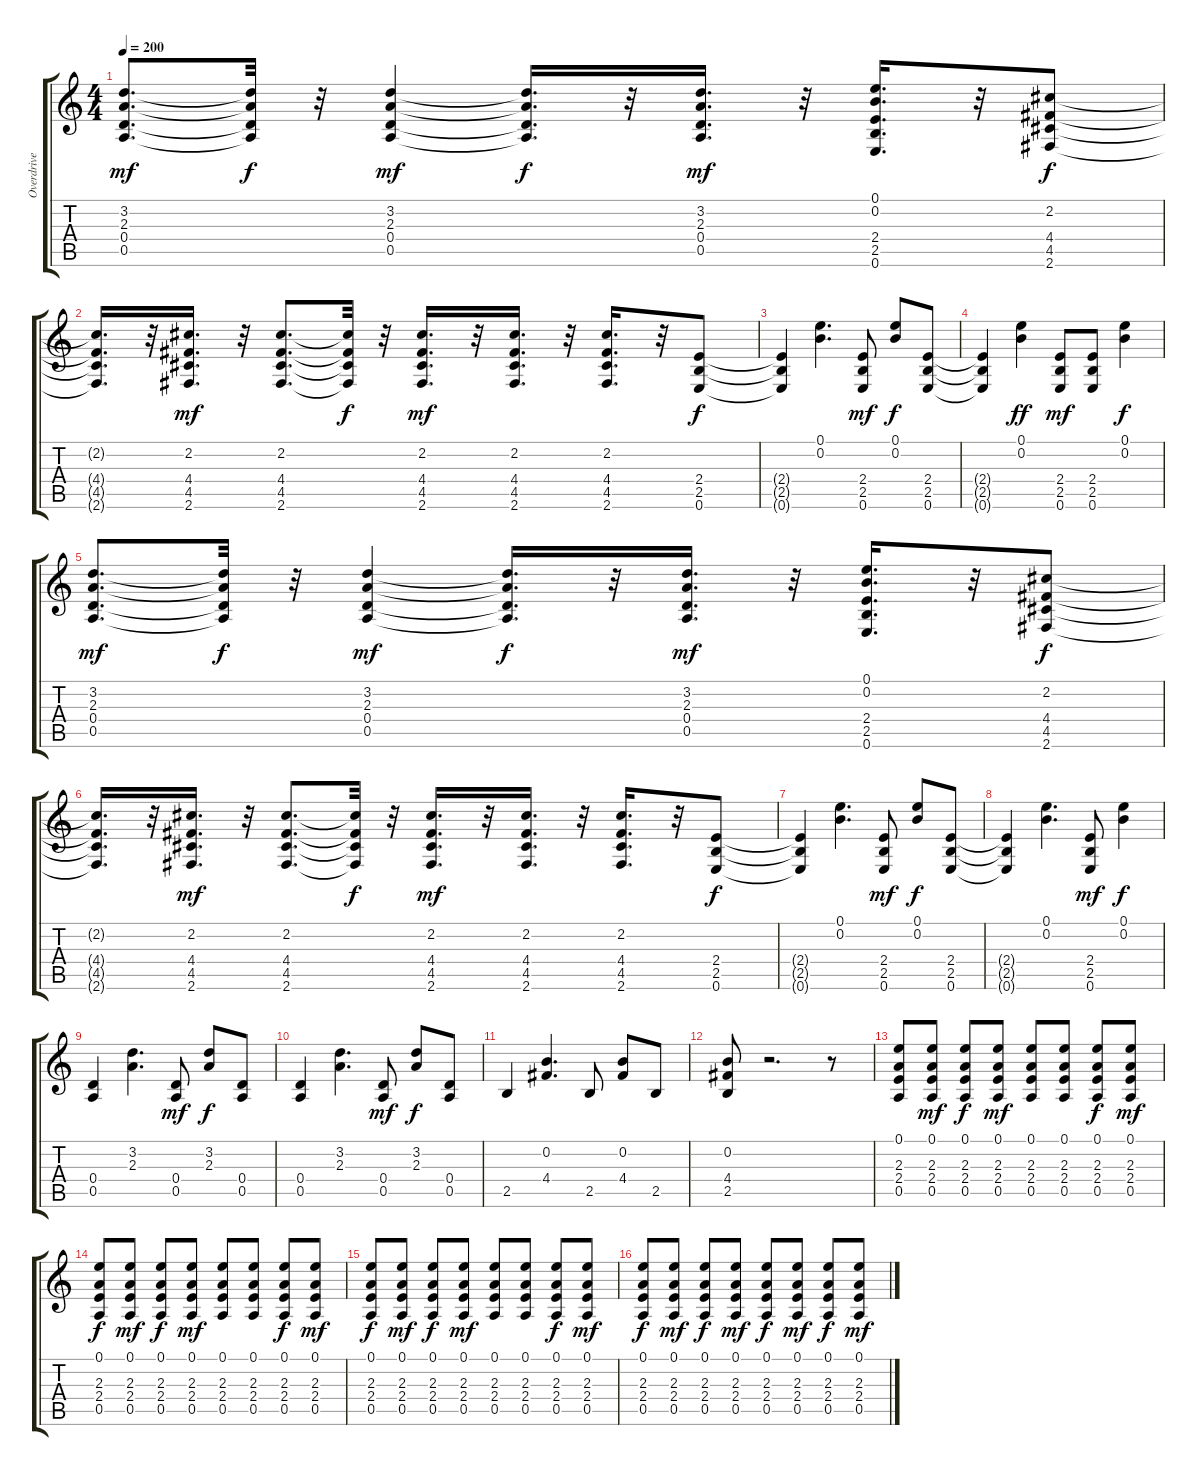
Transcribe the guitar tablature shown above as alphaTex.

\track ("Overdrive Effect2(Ka)" "Overdrive ") {instrument overdrivenguitar}
\staff {score tabs}
\tuning (E4 B3 G3 D3 A2 E2) {hide}
\ts (4 4)
\tempo 200
\clef g2
\ks c
(3.2 2.3 0.4 0.5).8{d dy mf} (3.2{t} 2.3{t} 0.4{t} 0.5{t}).32{dy f} r.32 (3.2 2.3 0.4 0.5).4{dy mf} (3.2{t} 2.3{t} 0.4{t} 0.5{t}).16{d dy f} r.32 (3.2 2.3 0.4 0.5).16{d dy mf} r.32 (0.1 0.2 2.4 2.5 0.6).16{d} r.32 (2.2 4.4 4.5 2.6).8{dy f} |
(2.2{t} 4.4{t} 4.5{t} 2.6{t}).16{d} r.32 (2.2 4.4 4.5 2.6).16{d dy mf} r.32 (2.2 4.4 4.5 2.6).8{d} (2.2{t} 4.4{t} 4.5{t} 2.6{t}).32{dy f} r.32 (2.2 4.4 4.5 2.6).16{d dy mf} r.32 (2.2 4.4 4.5 2.6).16{d} r.32 (2.2 4.4 4.5 2.6).16{d} r.32 (2.4 2.5 0.6).8{dy f} |
(2.4{t} 2.5{t} 0.6{t}).4 (0.1 0.2).4{d} (2.4 2.5 0.6).8{dy mf} (0.1 0.2).8{dy f} (2.4 2.5 0.6).8 |
(2.4{t} 2.5{t} 0.6{t}).4 (0.1 0.2).4{dy ff} (2.4 2.5 0.6).8{dy mf} (2.4 2.5 0.6).8 (0.1 0.2).4{dy f} |
(3.2 2.3 0.4 0.5).8{d dy mf} (3.2{t} 2.3{t} 0.4{t} 0.5{t}).32{dy f} r.32 (3.2 2.3 0.4 0.5).4{dy mf} (3.2{t} 2.3{t} 0.4{t} 0.5{t}).16{d dy f} r.32 (3.2 2.3 0.4 0.5).16{d dy mf} r.32 (0.1 0.2 2.4 2.5 0.6).16{d} r.32 (2.2 4.4 4.5 2.6).8{dy f} |
(2.2{t} 4.4{t} 4.5{t} 2.6{t}).16{d} r.32 (2.2 4.4 4.5 2.6).16{d dy mf} r.32 (2.2 4.4 4.5 2.6).8{d} (2.2{t} 4.4{t} 4.5{t} 2.6{t}).32{dy f} r.32 (2.2 4.4 4.5 2.6).16{d dy mf} r.32 (2.2 4.4 4.5 2.6).16{d} r.32 (2.2 4.4 4.5 2.6).16{d} r.32 (2.4 2.5 0.6).8{dy f} |
(2.4{t} 2.5{t} 0.6{t}).4 (0.1 0.2).4{d} (2.4 2.5 0.6).8{dy mf} (0.1 0.2).8{dy f} (2.4 2.5 0.6).8 |
(2.4{t} 2.5{t} 0.6{t}).4 (0.1 0.2).4{d} (2.4 2.5 0.6).8{dy mf} (0.1 0.2).4{dy f} |
(0.4 0.5).4 (3.2 2.3).4{d} (0.4 0.5).8{dy mf} (3.2 2.3).8{dy f} (0.4 0.5).8 |
(0.4 0.5).4 (3.2 2.3).4{d} (0.4 0.5).8{dy mf} (3.2 2.3).8{dy f} (0.4 0.5).8 |
2.5.4 (0.2 4.4).4{d} 2.5.8 (0.2 4.4).8 2.5.8 |
(0.2 4.4 2.5).8 r.2{d} r.8 |
(0.1 2.3 2.4 0.5).8 (0.1 2.3 2.4 0.5).8{dy mf} (0.1 2.3 2.4 0.5).8{dy f} (0.1 2.3 2.4 0.5).8{dy mf} (0.1 2.3 2.4 0.5).8 (0.1 2.3 2.4 0.5).8 (0.1 2.3 2.4 0.5).8{dy f} (0.1 2.3 2.4 0.5).8{dy mf} |
(0.1 2.3 2.4 0.5).8{dy f} (0.1 2.3 2.4 0.5).8{dy mf} (0.1 2.3 2.4 0.5).8{dy f} (0.1 2.3 2.4 0.5).8{dy mf} (0.1 2.3 2.4 0.5).8 (0.1 2.3 2.4 0.5).8 (0.1 2.3 2.4 0.5).8{dy f} (0.1 2.3 2.4 0.5).8{dy mf} |
(0.1 2.3 2.4 0.5).8{dy f} (0.1 2.3 2.4 0.5).8{dy mf} (0.1 2.3 2.4 0.5).8{dy f} (0.1 2.3 2.4 0.5).8{dy mf} (0.1 2.3 2.4 0.5).8 (0.1 2.3 2.4 0.5).8 (0.1 2.3 2.4 0.5).8{dy f} (0.1 2.3 2.4 0.5).8{dy mf} |
(0.1 2.3 2.4 0.5).8{dy f} (0.1 2.3 2.4 0.5).8{dy mf} (0.1 2.3 2.4 0.5).8{dy f} (0.1 2.3 2.4 0.5).8{dy mf} (0.1 2.3 2.4 0.5).8{dy f} (0.1 2.3 2.4 0.5).8{dy mf} (0.1 2.3 2.4 0.5).8{dy f} (0.1 2.3 2.4 0.5).8{dy mf}
